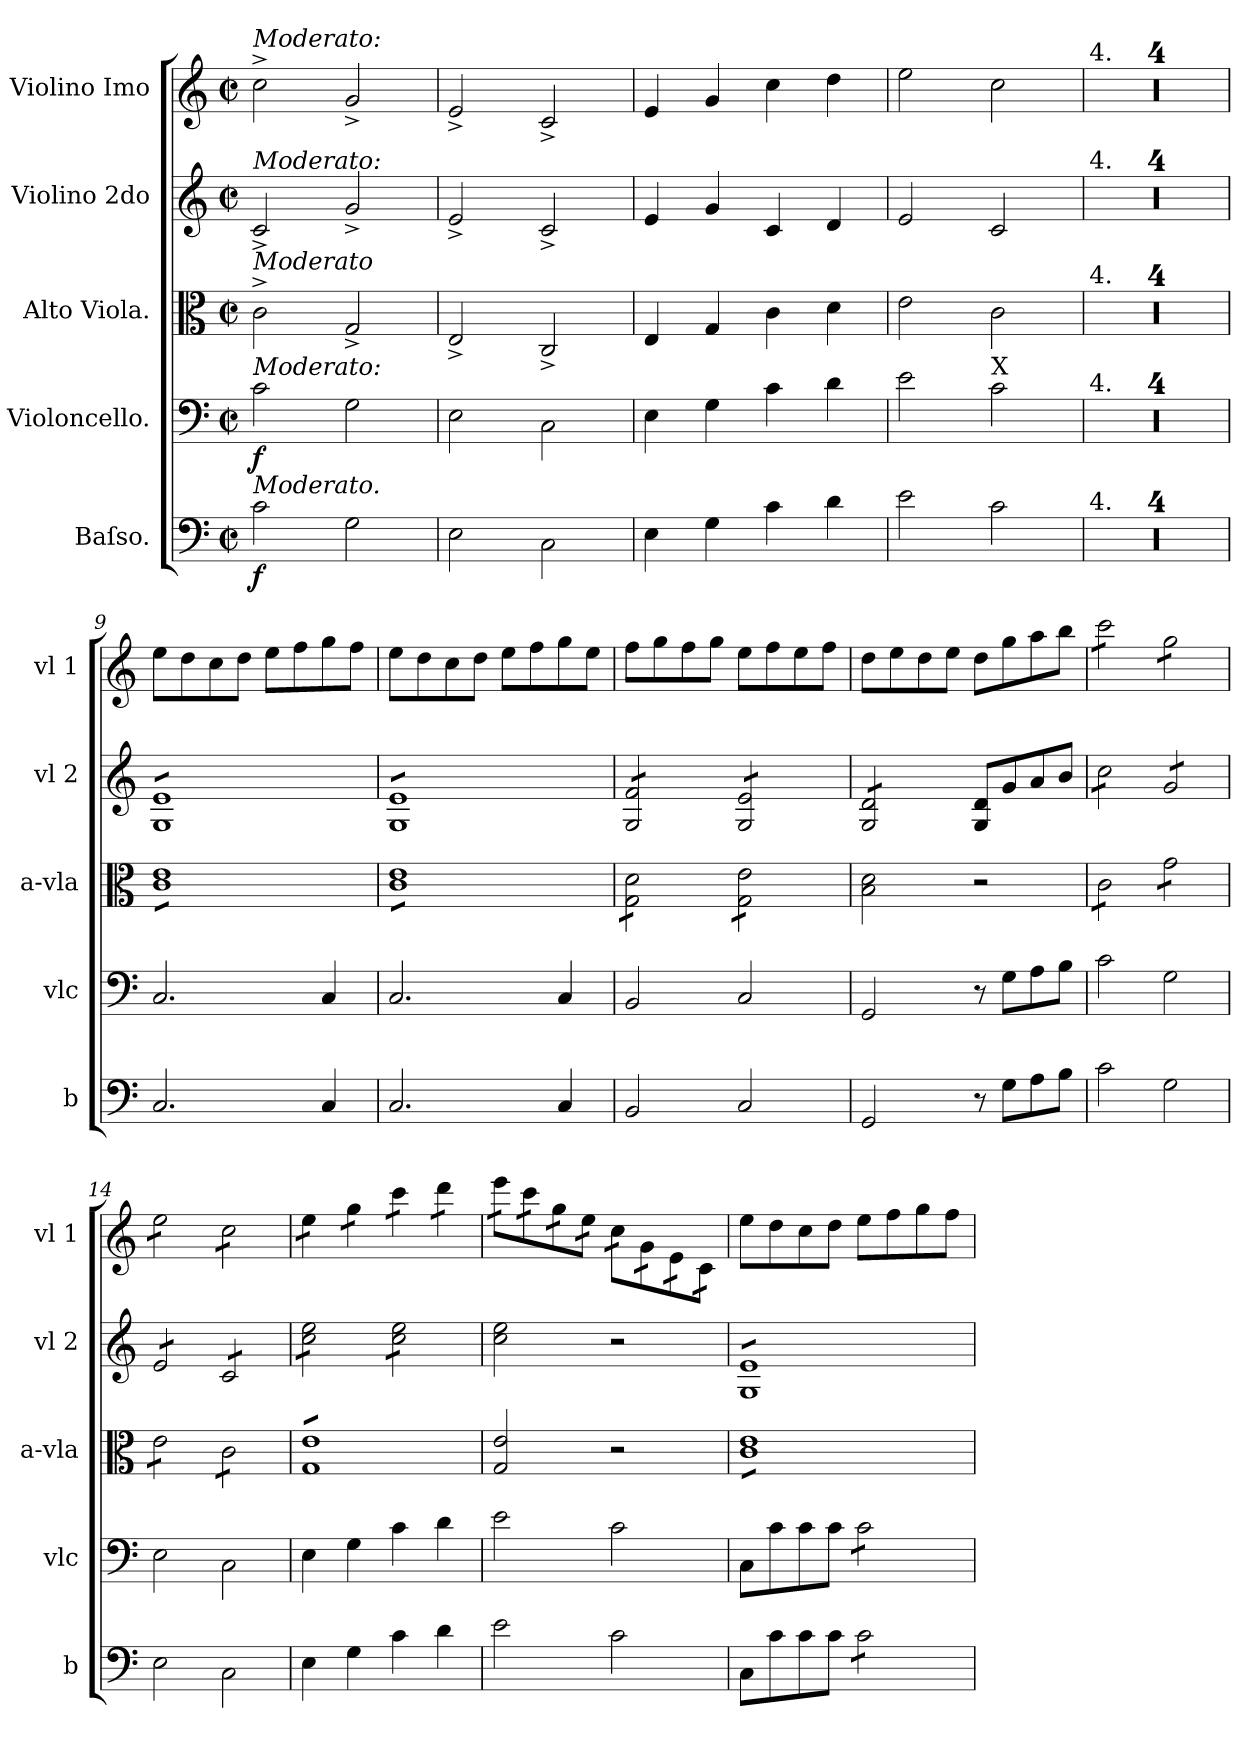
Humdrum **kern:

**kern	**dynam	**kern	**dynam	**kern	**kern	**kern	**dynam
*part5	*part5	*part4	*part4	*part3	*part2	*part1	*part1
*staff5	*staff5	*staff4	*staff4	*staff3	*staff2	*staff1	*staff1
*I"Baſso.	*	*I"Violoncello.	*	*I"Alto Viola.	*I"Violino 2do	*I"Violino Imo	*
*I'b	*	*I'vlc	*	*I'a-vla	*I'vl 2	*I'vl 1	*
*clefF4	*	*clefF4	*	*clefC3	*clefG2	*clefG2	*
*ITrd8c12	*	*	*	*	*	*	*
*k[]	*	*k[]	*	*k[]	*k[]	*k[]	*
*C:	*	*C:	*	*C:	*C:	*C:	*
*M4/4	*	*M4/4	*	*M4/4	*M4/4	*M4/4	*
*met(c|)	*	*met(c|)	*	*met(c|)	*met(c|)	*met(c|)	*
=1	=1	=1	=1	=1	=1	=1	=1
!	!	!	!	!	!	!LO:TX:a:i:t=Moderato&colon;	!
!	!	!	!	!	!LO:TX:a:i:t=Moderato&colon;	!	!
!	!	!	!	!LO:TX:a:i:t=Moderato	!	!	!
!	!	!LO:TX:a:i:t=Moderato&colon;	!	!	!	!	!
!LO:TX:a:i:t=Moderato.	!	!	!	!	!	!	!
!	!LO:DY:b	!	!LO:DY:b	!	!	!	!LO:DY:b
2C\	f	2c\	f	2c^>\	2c^>/	2cc^\	f&colon;
2GG\	.	2G\	.	2G^>/	2g^>/	2g^>/	.
=2	=2	=2	=2	=2	=2	=2	=2
2EE\	.	2E\	.	2E^>/	2e^>/	2e^>/	.
2CC\	.	2C\	.	2C^>/	2c^>/	2c^>/	.
=3	=3	=3	=3	=3	=3	=3	=3
4EE\	.	4E\	.	4E/	4e/	4e/	.
4GG\	.	4G\	.	4G/	4g/	4g/	.
4C\	.	4c\	.	4c\	4c/	4cc\	.
4D\	.	4d\	.	4d\	4d/	4dd\	.
=4	=4	=4	=4	=4	=4	=4	=4
2E\	.	2e\	.	2e\	2e/	2ee\	.
!	!	!LO:TX:a:t=X	!	!	!	!	!
2C\	.	2c\	.	2c\	2c/	2cc\	.
=5	=5	=5	=5	=5	=5	=5	=5
!	!	!	!	!	!	!LO:TX:a:t=4.	!
!	!	!	!	!	!LO:TX:a:t=4.	!	!
!	!	!	!	!LO:TX:a:t=4.	!	!	!
!	!	!LO:TX:a:t=4.	!	!	!	!	!
!LO:TX:a:t=4.	!	!	!	!	!	!	!
1r	.	1r	.	1r	1r	1r	.
=6	=6	=6	=6	=6	=6	=6	=6
1r	.	1r	.	1r	1r	1r	.
=7	=7	=7	=7	=7	=7	=7	=7
1r	.	1r	.	1r	1r	1r	.
=8	=8	=8	=8	=8	=8	=8	=8
1r	.	1r	.	1r	1r	1r	.
=9	=9	=9	=9	=9	=9	=9	=9
!	!	!	!	!	!	!	!LO:DY:b
*	*	*	*	*tremolo	*	*	*
*	*	*	*	*	*tremolo	*	*
2.CC/	.	2.C/	.	8c\ 8e\L	8G/ 8e/L	8ee\L	f&colon;
.	.	.	.	8c\ 8e\	8G/ 8e/	8dd\	.
.	.	.	.	8c\ 8e\	8G/ 8e/	8cc\	.
.	.	.	.	8c\ 8e\	8G/ 8e/	8dd\J	.
.	.	.	.	8c\ 8e\	8G/ 8e/	8ee\L	.
.	.	.	.	8c\ 8e\	8G/ 8e/	8ff\	.
4CC/	.	4C/	.	8c\ 8e\	8G/ 8e/	8gg\	.
.	.	.	.	8c\ 8e\J	8G/ 8e/J	8ff\J	.
=10	=10	=10	=10	=10	=10	=10	=10
2.CC/	.	2.C/	.	8c\ 8e\L	8G/ 8e/L	8ee\L	.
.	.	.	.	8c\ 8e\	8G/ 8e/	8dd\	.
.	.	.	.	8c\ 8e\	8G/ 8e/	8cc\	.
.	.	.	.	8c\ 8e\	8G/ 8e/	8dd\J	.
.	.	.	.	8c\ 8e\	8G/ 8e/	8ee\L	.
.	.	.	.	8c\ 8e\	8G/ 8e/	8ff\	.
4CC/	.	4C/	.	8c\ 8e\	8G/ 8e/	8gg\	.
.	.	.	.	8c\ 8e\J	8G/ 8e/J	8ee\J	.
=11	=11	=11	=11	=11	=11	=11	=11
2BBB/	.	2BB/	.	8G\ 8d\L	8G/ 8f/L	8ff\L	.
.	.	.	.	8G\ 8d\	8G/ 8f/	8gg\	.
.	.	.	.	8G\ 8d\	8G/ 8f/	8ff\	.
.	.	.	.	8G\ 8d\J	8G/ 8f/J	8gg\J	.
2CC/	.	2C/	.	8G\ 8e\L	8G/ 8e/L	8ee\L	.
.	.	.	.	8G\ 8e\	8G/ 8e/	8ff\	.
.	.	.	.	8G\ 8e\	8G/ 8e/	8ee\	.
.	.	.	.	8G\ 8e\J	8G/ 8e/J	8ff\J	.
*	*	*	*	*Xtremolo	*	*	*
=12	=12	=12	=12	=12	=12	=12	=12
2GGG/	.	2GG/	.	2B\ 2d\	8G/ 8d/L	8dd\L	.
.	.	.	.	.	8G/ 8d/	8ee\	.
.	.	.	.	.	8G/ 8d/	8dd\	.
.	.	.	.	.	8G/ 8d/J	8ee\J	.
*	*	*	*	*	*Xtremolo	*	*
8r	.	8r	.	2r	8G/ 8d/L	8dd\L	.
8GG\L	.	8G\L	.	.	8g/	8gg\	.
8AA\	.	8A\	.	.	8a/	8aa\	.
8BB\J	.	8B\J	.	.	8b/J	8bb\J	.
=13	=13	=13	=13	=13	=13	=13	=13
*	*	*	*	*tremolo	*	*	*
*	*	*	*	*	*tremolo	*	*
*	*	*	*	*	*	*tremolo	*
2C\	.	2c\	.	8c\L	8cc\L	8ccc\L	.
.	.	.	.	8c\	8cc\	8ccc\	.
.	.	.	.	8c\	8cc\	8ccc\	.
.	.	.	.	8c\J	8cc\J	8ccc\J	.
2GG\	.	2G\	.	8g\L	8g/L	8gg\L	.
.	.	.	.	8g\	8g/	8gg\	.
.	.	.	.	8g\	8g/	8gg\	.
.	.	.	.	8g\J	8g/J	8gg\J	.
=14	=14	=14	=14	=14	=14	=14	=14
2EE\	.	2E\	.	8e\L	8e/L	8ee\L	.
.	.	.	.	8e\	8e/	8ee\	.
.	.	.	.	8e\	8e/	8ee\	.
.	.	.	.	8e\J	8e/J	8ee\J	.
2CC\	.	2C\	.	8c\L	8c/L	8cc\L	.
.	.	.	.	8c\	8c/	8cc\	.
.	.	.	.	8c\	8c/	8cc\	.
.	.	.	.	8c\J	8c/J	8cc\J	.
=15	=15	=15	=15	=15	=15	=15	=15
4EE\	.	4E\	.	8G/ 8e/L	8cc\ 8ee\L	8ee\L	.
.	.	.	.	8G/ 8e/	8cc\ 8ee\	8ee\J	.
4GG\	.	4G\	.	8G/ 8e/	8cc\ 8ee\	8gg\L	.
.	.	.	.	8G/ 8e/	8cc\ 8ee\J	8gg\J	.
4C\	.	4c\	.	8G/ 8e/	8cc\ 8ee\L	8ccc\L	.
.	.	.	.	8G/ 8e/	8cc\ 8ee\	8ccc\J	.
4D\	.	4d\	.	8G/ 8e/	8cc\ 8ee\	8ddd\L	.
.	.	.	.	8G/ 8e/J	8cc\ 8ee\J	8ddd\J	.
*	*	*	*	*	*Xtremolo	*	*
*	*	*	*	*Xtremolo	*	*	*
=16	=16	=16	=16	=16	=16	=16	=16
2E\	.	2e\	.	2G/ 2e/	2cc\ 2ee\	16eee\LL	.
.	.	.	.	.	.	16eee\	.
.	.	.	.	.	.	16ccc\	.
.	.	.	.	.	.	16ccc\	.
.	.	.	.	.	.	16gg\	.
.	.	.	.	.	.	16gg\	.
.	.	.	.	.	.	16ee\	.
.	.	.	.	.	.	16ee\JJ	.
2C\	.	2c\	.	2r	2r	16cc\LL	.
.	.	.	.	.	.	16cc\	.
.	.	.	.	.	.	16g\	.
.	.	.	.	.	.	16g\	.
.	.	.	.	.	.	16e\	.
.	.	.	.	.	.	16e\	.
.	.	.	.	.	.	16c\	.
.	.	.	.	.	.	16c\JJ	.
*	*	*	*	*	*	*Xtremolo	*
=17	=17	=17	=17	=17	=17	=17	=17
*	*	*	*	*tremolo	*	*	*
*	*	*	*	*	*tremolo	*	*
8CC\L	.	8C\L	.	8c\ 8e\L	8G/ 8e/L	8ee\L	.
8C\	.	8c\	.	8c\ 8e\	8G/ 8e/	8dd\	.
8C\	.	8c\	.	8c\ 8e\	8G/ 8e/	8cc\	.
8C\J	.	8c\J	.	8c\ 8e\	8G/ 8e/	8dd\J	.
*tremolo	*	*	*	*	*	*	*
*	*	*tremolo	*	*	*	*	*
8C\L	.	8c\L	.	8c\ 8e\	8G/ 8e/	8ee\L	.
8C\	.	8c\	.	8c\ 8e\	8G/ 8e/	8ff\	.
8C\	.	8c\	.	8c\ 8e\	8G/ 8e/	8gg\	.
8C\J	.	8c\J	.	8c\ 8e\J	8G/ 8e/J	8ff\J	.
*	*	*	*	*	*Xtremolo	*	*
*	*	*	*	*Xtremolo	*	*	*
*	*	*Xtremolo	*	*	*	*	*
*Xtremolo	*	*	*	*	*	*	*
=	=	=	=	=	=	=	=
*-	*-	*-	*-	*-	*-	*-	*-
